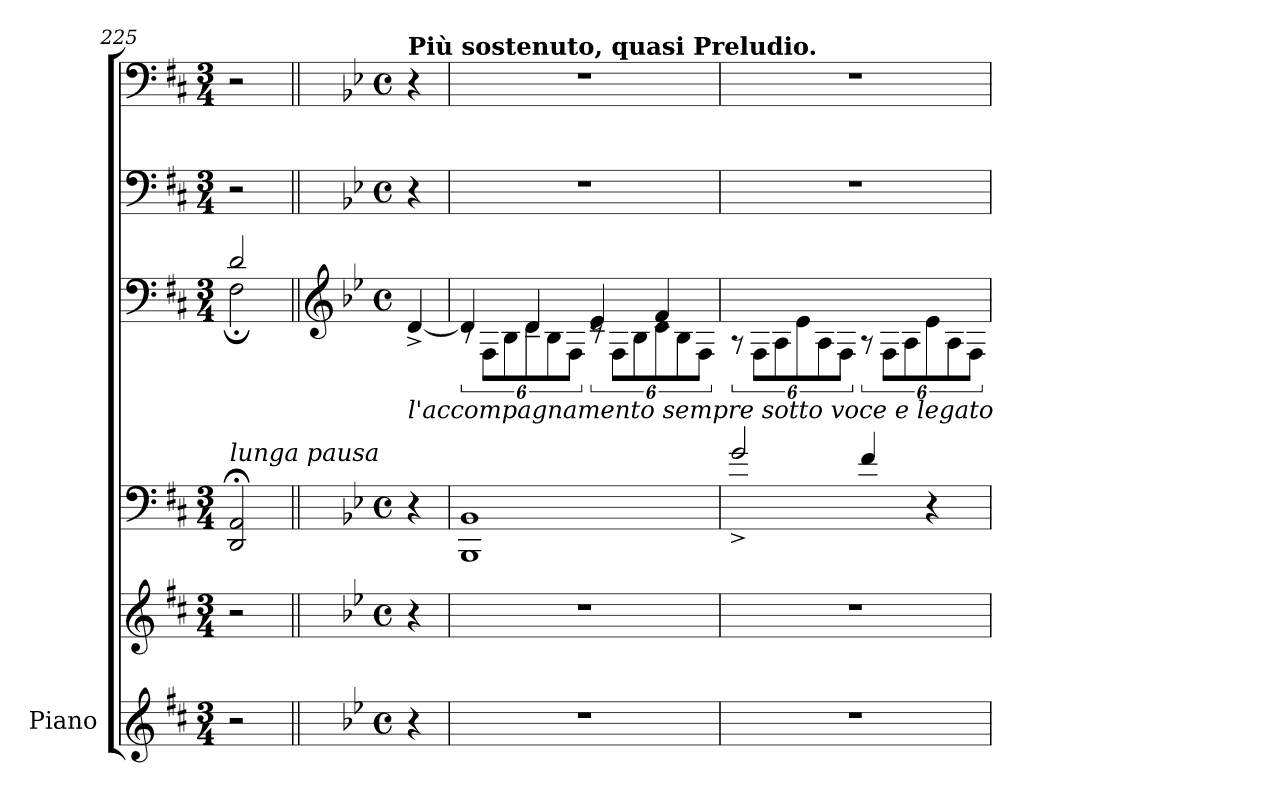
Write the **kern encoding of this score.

**kern	**kern	**kern	**kern	**kern	**kern
*part1	*part1	*part1	*part1	*part1	*part1
*staff6	*staff5	*staff4	*staff3	*staff2	*staff1
*I"Piano	*	*	*	*	*
*I'Pno.	*	*	*	*	*
*clefG2	*clefG2	*clefF4	*clefF4	*clefF4	*clefF4
*k[f#c#]	*k[f#c#]	*k[f#c#]	*k[f#c#]	*k[f#c#]	*k[f#c#]
*M3/4	*M3/4	*M3/4	*M3/4	*M3/4	*M3/4
*MM30	*MM30	*MM30	*MM30	*MM30	*MM30
=225	=225	=225	=225	=225	=225
*	*	*	*^	*	*
!	!	!LO:TX:a:i:t=lunga pausa	!	!	!	!
2r	2r	2DD/;< 2AA/;<	2F#\	2d;</	2r	2r
*	*	*	*v	*v	*	*
!!LO:PB:g=z
=226||	=226||	=226||	=226||	=226||	=226||
*	*	*	*clefG2	*	*
*k[b-e-]	*k[b-e-]	*k[b-e-]	*k[b-e-]	*k[b-e-]	*k[b-e-]
*M4/4	*M4/4	*M4/4	*M4/4	*M4/4	*M4/4
*met(c)	*met(c)	*met(c)	*met(c)	*met(c)	*met(c)
*	*	*	*^	*	*
!	!	!	!	!	!	!LO:TX:a:B:t=Più sostenuto, quasi Preludio.
!	!	!	!LO:TX:a:i:t=calando	!	!	!
!	!	!LO:TX:a:i:t=l'accompagnamento sempre sotto voce e legato	!	!	!	!
*	*	*	*v	*v	*	*
4r	4r	4r	[4d^/	4r	4r
=227	=227	=227	=227	=227	=227
*	*	*	*^	*	*
1r	1r	1BBB- 1BB-	12rc	4d/]	1r	1r
.	.	.	12F\L	.	.	.
.	.	.	12B-\	.	.	.
.	.	.	12d\	4d~/	.	.
.	.	.	12B-\	.	.	.
.	.	.	12F\J	.	.	.
.	.	.	12rc	4e-~/	.	.
.	.	.	12F\L	.	.	.
.	.	.	12B-\	.	.	.
.	.	.	12d\	4f~/	.	.
.	.	.	12B-\	.	.	.
.	.	.	12F\J	.	.	.
*	*	*	*v	*v	*	*
=228	=228	=228	=228	=228	=228
*	*	*	*	*	*MM50
1r	1r	2g^/	12rA	1r	1r
.	.	.	12F\L	.	.
.	.	.	12A\	.	.
.	.	.	12e-\	.	.
.	.	.	12A\	.	.
.	.	.	12F\J	.	.
.	.	4f/	12rA	.	.
.	.	.	12F\L	.	.
.	.	.	12A\	.	.
.	.	4r	12e-\	.	.
.	.	.	12A\	.	.
.	.	.	12F\J	.	.
=	=	=	=	=	=
*-	*-	*-	*-	*-	*-
